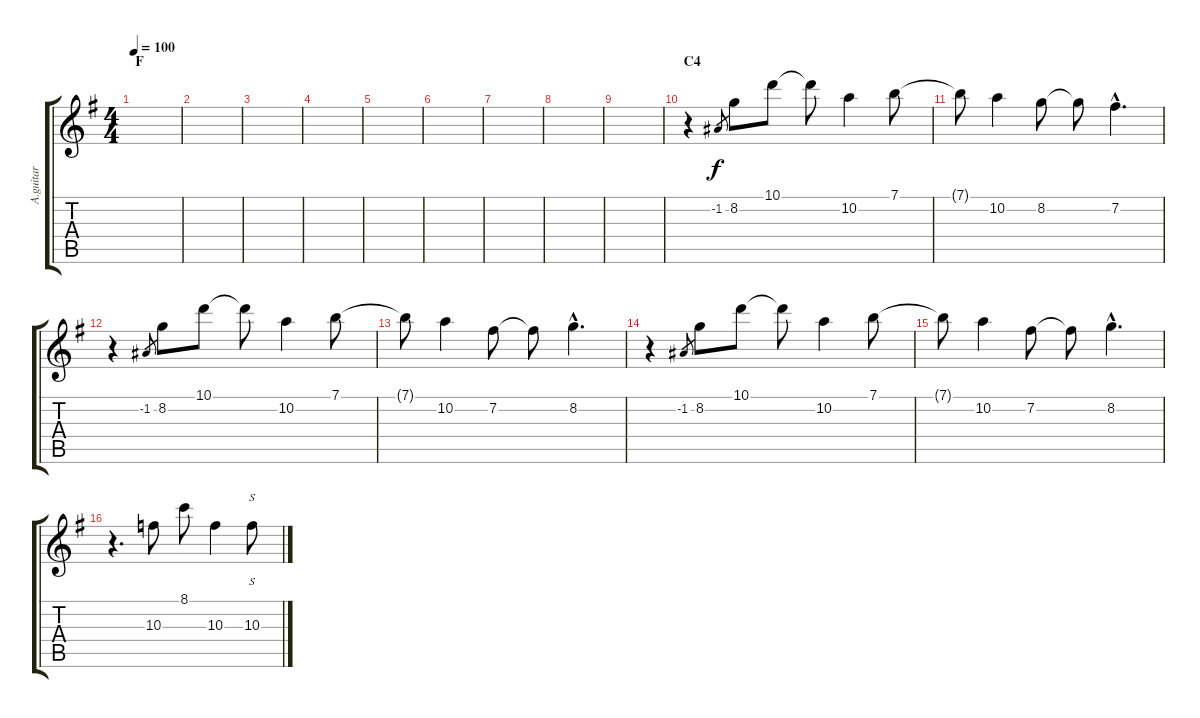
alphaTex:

\track ("A.guitar" "A.guitar") {instrument acousticguitarnylon}
\staff {score tabs}
\tuning (E4 B3 G3 D3 A2 E2) {hide}
\ts (4 4)
\section ("" "F")
\tempo 100
\clef g2
\ks g
|
|
|
|
|
|
|
|
|
\section ("" "C4")
r.4 -1.2.8{gr} 8.2.8 10.1.8 10.1{t}.8 10.2.4 7.1.8 |
7.1{t}.8 10.2.4 8.2.8 8.2{t}.8 7.2{hac}.4{d} |
r.4 -1.2.8{gr} 8.2.8 10.1.8 10.1{t}.8 10.2.4 7.1.8 |
7.1{t}.8 10.2.4 7.2.8 7.2{t}.8 8.2{hac}.4{d} |
r.4 -1.2.8{gr} 8.2.8 10.1.8 10.1{t}.8 10.2.4 7.1.8 |
7.1{t}.8 10.2.4 7.2.8 7.2{t}.8 8.2{hac}.4{d} |
r.4{d} 10.3.8 8.1.8 10.3.4 10.3{ss}.8{s}
